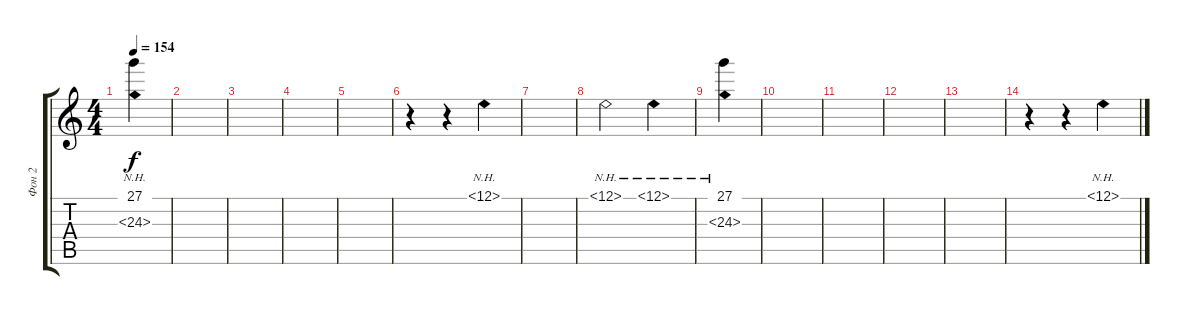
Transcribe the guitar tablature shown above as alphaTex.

\track ("Фон 2" "Фон 2") {instrument celesta}
\staff {score tabs}
\tuning (E4 B3 G3 D3 A2 E2) {hide}
\ts (4 4)
\tempo 154
\clef g2
\ks c
(27.1 24.3{nh}).4{dy f} |
|
|
|
|
r.4 r.4 27.1{nh}.4 |
|
27.1{nh}.2 29.1{nh}.4 |
(27.1 24.3{nh}).4 |
|
|
|
|
r.4 r.4 27.1{nh}.4
